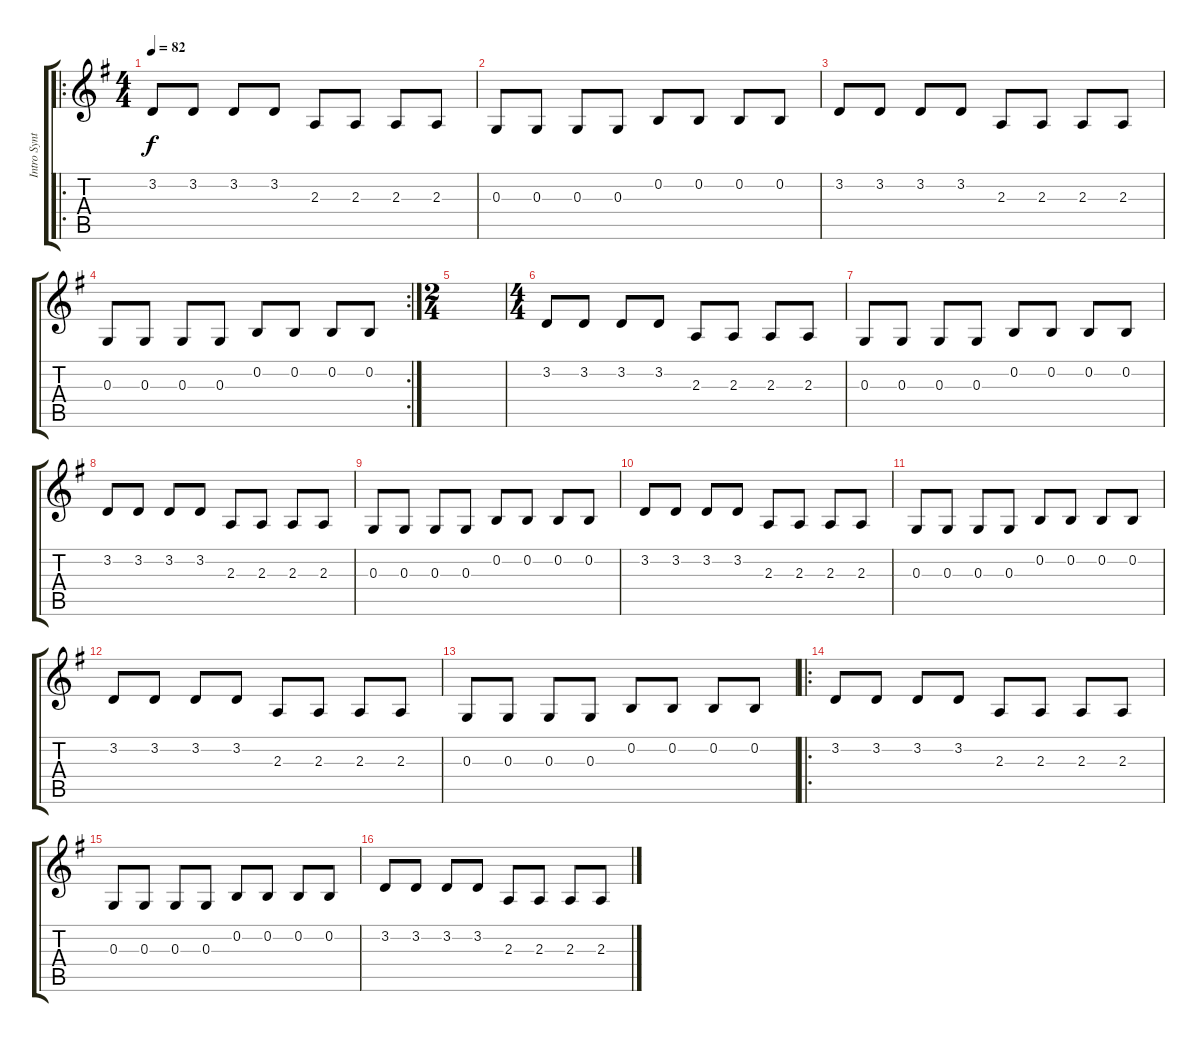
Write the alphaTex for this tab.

\track ("Intro Synthé" "Intro Synt") {instrument electricpiano1}
\staff {score tabs}
\tuning (E4 B3 G3 D3 A2 E2) {hide}
\ro
\ts (4 4)
\tempo 82
\clef g2
\ks g
3.2.8{dy f} 3.2.8 3.2.8 3.2.8 2.3.8 2.3.8 2.3.8 2.3.8 |
0.3.8 0.3.8 0.3.8 0.3.8 0.2.8 0.2.8 0.2.8 0.2.8 |
3.2.8 3.2.8 3.2.8 3.2.8 2.3.8 2.3.8 2.3.8 2.3.8 |
\rc 2
0.3.8 0.3.8 0.3.8 0.3.8 0.2.8 0.2.8 0.2.8 0.2.8 |
\ts (2 4)
|
\ts (4 4)
3.2.8 3.2.8 3.2.8 3.2.8 2.3.8 2.3.8 2.3.8 2.3.8 |
0.3.8 0.3.8 0.3.8 0.3.8 0.2.8 0.2.8 0.2.8 0.2.8 |
3.2.8 3.2.8 3.2.8 3.2.8 2.3.8 2.3.8 2.3.8 2.3.8 |
0.3.8 0.3.8 0.3.8 0.3.8 0.2.8 0.2.8 0.2.8 0.2.8 |
3.2.8 3.2.8 3.2.8 3.2.8 2.3.8 2.3.8 2.3.8 2.3.8 |
0.3.8 0.3.8 0.3.8 0.3.8 0.2.8 0.2.8 0.2.8 0.2.8 |
3.2.8 3.2.8 3.2.8 3.2.8 2.3.8 2.3.8 2.3.8 2.3.8 |
0.3.8 0.3.8 0.3.8 0.3.8 0.2.8 0.2.8 0.2.8 0.2.8 |
\ro
3.2.8 3.2.8 3.2.8 3.2.8 2.3.8 2.3.8 2.3.8 2.3.8 |
0.3.8 0.3.8 0.3.8 0.3.8 0.2.8 0.2.8 0.2.8 0.2.8 |
3.2.8 3.2.8 3.2.8 3.2.8 2.3.8 2.3.8 2.3.8 2.3.8
